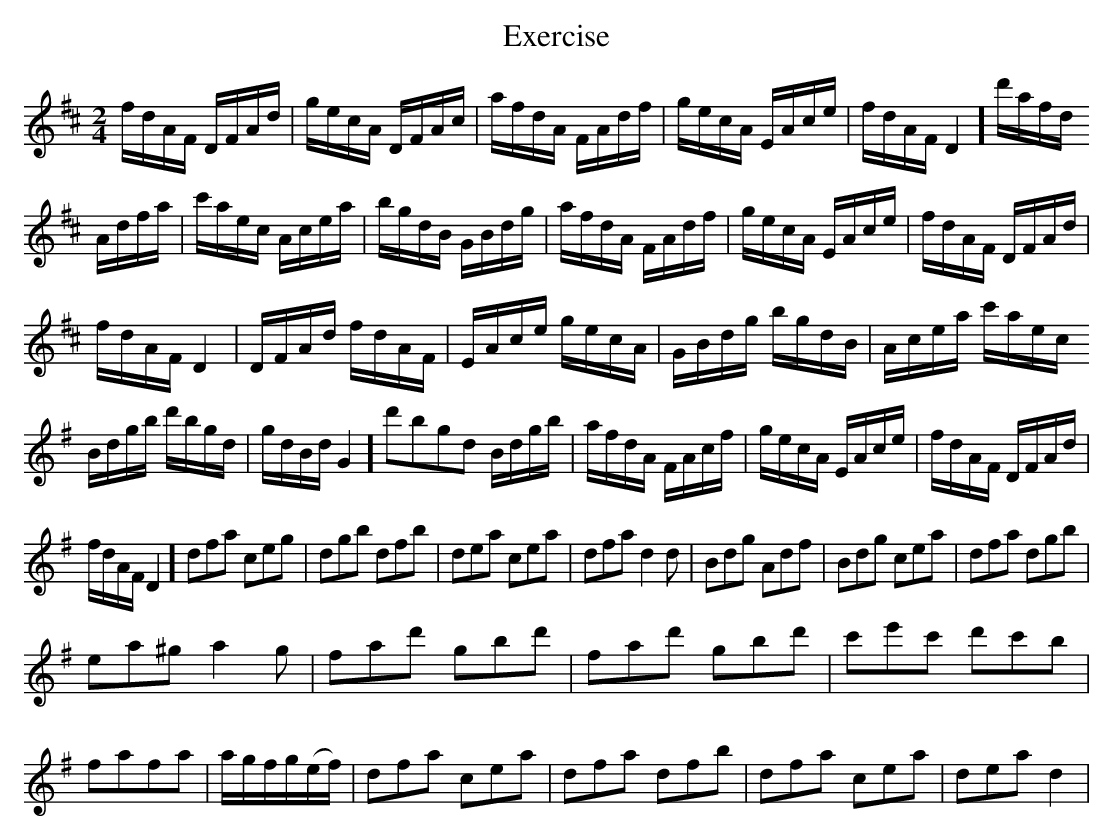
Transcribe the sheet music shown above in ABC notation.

X:1.1
T: Exercise
M: 2/4
L: 1/8
K: D
f/d/A/F/ D/F/A/d/ | g/e/c/A/ D/F/A/c/ | a/f/d/A/ F/A/d/f/ | g/e/c/A/ E/A/c/e/ | f/d/A/F/ D2 ] d'/a/f/d/
A/d/f/a/ | c'/a/e/c/ A/c/e/a/ | b/g/d/B/ G/B/d/g/ | a/f/d/A/ F/A/d/f/ | g/e/c/A/ E/A/c/e/ | f/d/A/F/ D/F/A/d/ |
f/d/A/F/ D2 | D/F/A/d/ f/d/A/F/ | E/A/c/e/ g/e/c/A/ | G/B/d/g/ b/g/d/B/ | A/c/e/a/ c'/a/e/c/
K:G
B/d/g/b/ d'/b/g/d/ | g/d/B/d/ G2] d'bgd B/d/g/b/ | a/f/d/A/ F/A/c/f/ | g/e/c/A/ E/A/c/e/ | f/d/A/F/ D/F/A/d/ |
f/d/A/F/ D2 ] dfa ceg | dgb dfb | dea cea | dfa d2d | Bdg Adf | Bdg cea | dfa dgb |
ea^g a2g | fad' gbd' | fad' gbd' | c'e'c' d'c'b | fafa | a/g/f/g/(e/f/) | dfa cea | dfa dfb | dfa cea | dea d2 |
